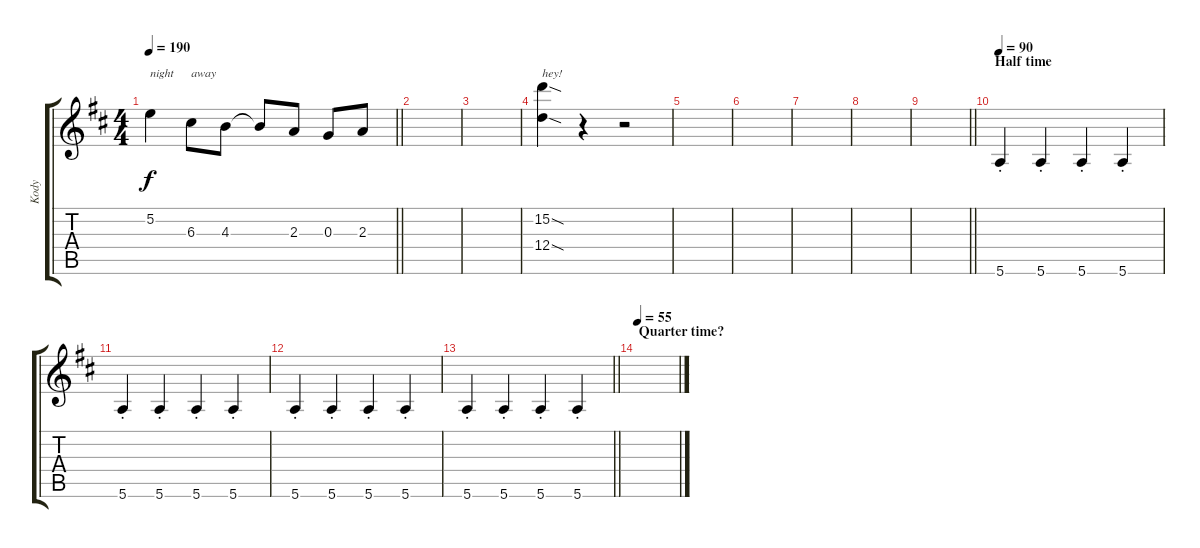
\track ("Kody" "Kody") {instrument acousticguitarsteel}
\staff {score tabs}
\tuning (E4 B3 G3 D3 A2 E2) {hide}
\ts (4 4)
\tempo 190
\clef g2
\barLineRight lightlight
\ks d
5.2.4{txt "night" dy f} 6.3.8{txt "away"} 4.3.8 4.3{t}.8 2.3.8 0.3.8 2.3.8 |
|
|
(15.2{sod} 12.4{sod}).4{txt "hey!"} r.4 r.2 |
|
|
|
|
\barLineRight lightlight
|
\section ("" "Half time")
\tempo 90
5.6{st}.4{instrument lead1square} 5.6{st}.4 5.6{st}.4 5.6{st}.4 |
5.6{st}.4 5.6{st}.4 5.6{st}.4 5.6{st}.4 |
5.6{st}.4 5.6{st}.4 5.6{st}.4 5.6{st}.4 |
\barLineRight lightlight
5.6{st}.4 5.6{st}.4 5.6{st}.4 5.6{st}.4 |
\section ("" "Quarter time?")
\tempo 55
